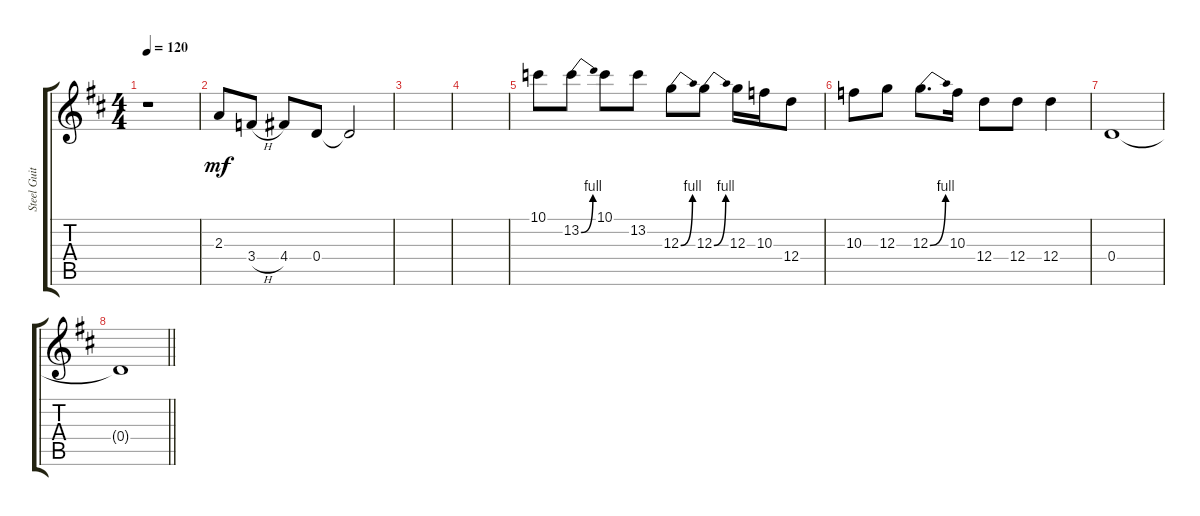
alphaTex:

\track ("Steel Guitar" "Steel Guit") {instrument acousticguitarsteel}
\staff {score tabs}
\tuning (D4 B3 G3 D3 A2 D2) {hide}
\ts (4 4)
\tempo 120
\clef g2
\ks d
r.1{dy mf} |
2.3.8 3.4{h}.8 4.4.8 0.4.8 0.4{t}.2 |
|
|
10.1.8 13.2{be (bend 0 0 60 4)}.8 10.1.8 13.2.8 12.3{be (bend 0 0 60 4)}.8 12.3{be (bend 0 0 60 4)}.8 12.3.16 10.3.16 12.4.8 |
10.3.8 12.3.8 12.3{be (bend 0 0 60 4)}.8{d} 10.3.16 12.4.8 12.4.8 12.4.4 |
0.4.1 |
\barLineRight lightlight
0.4{t}.1
